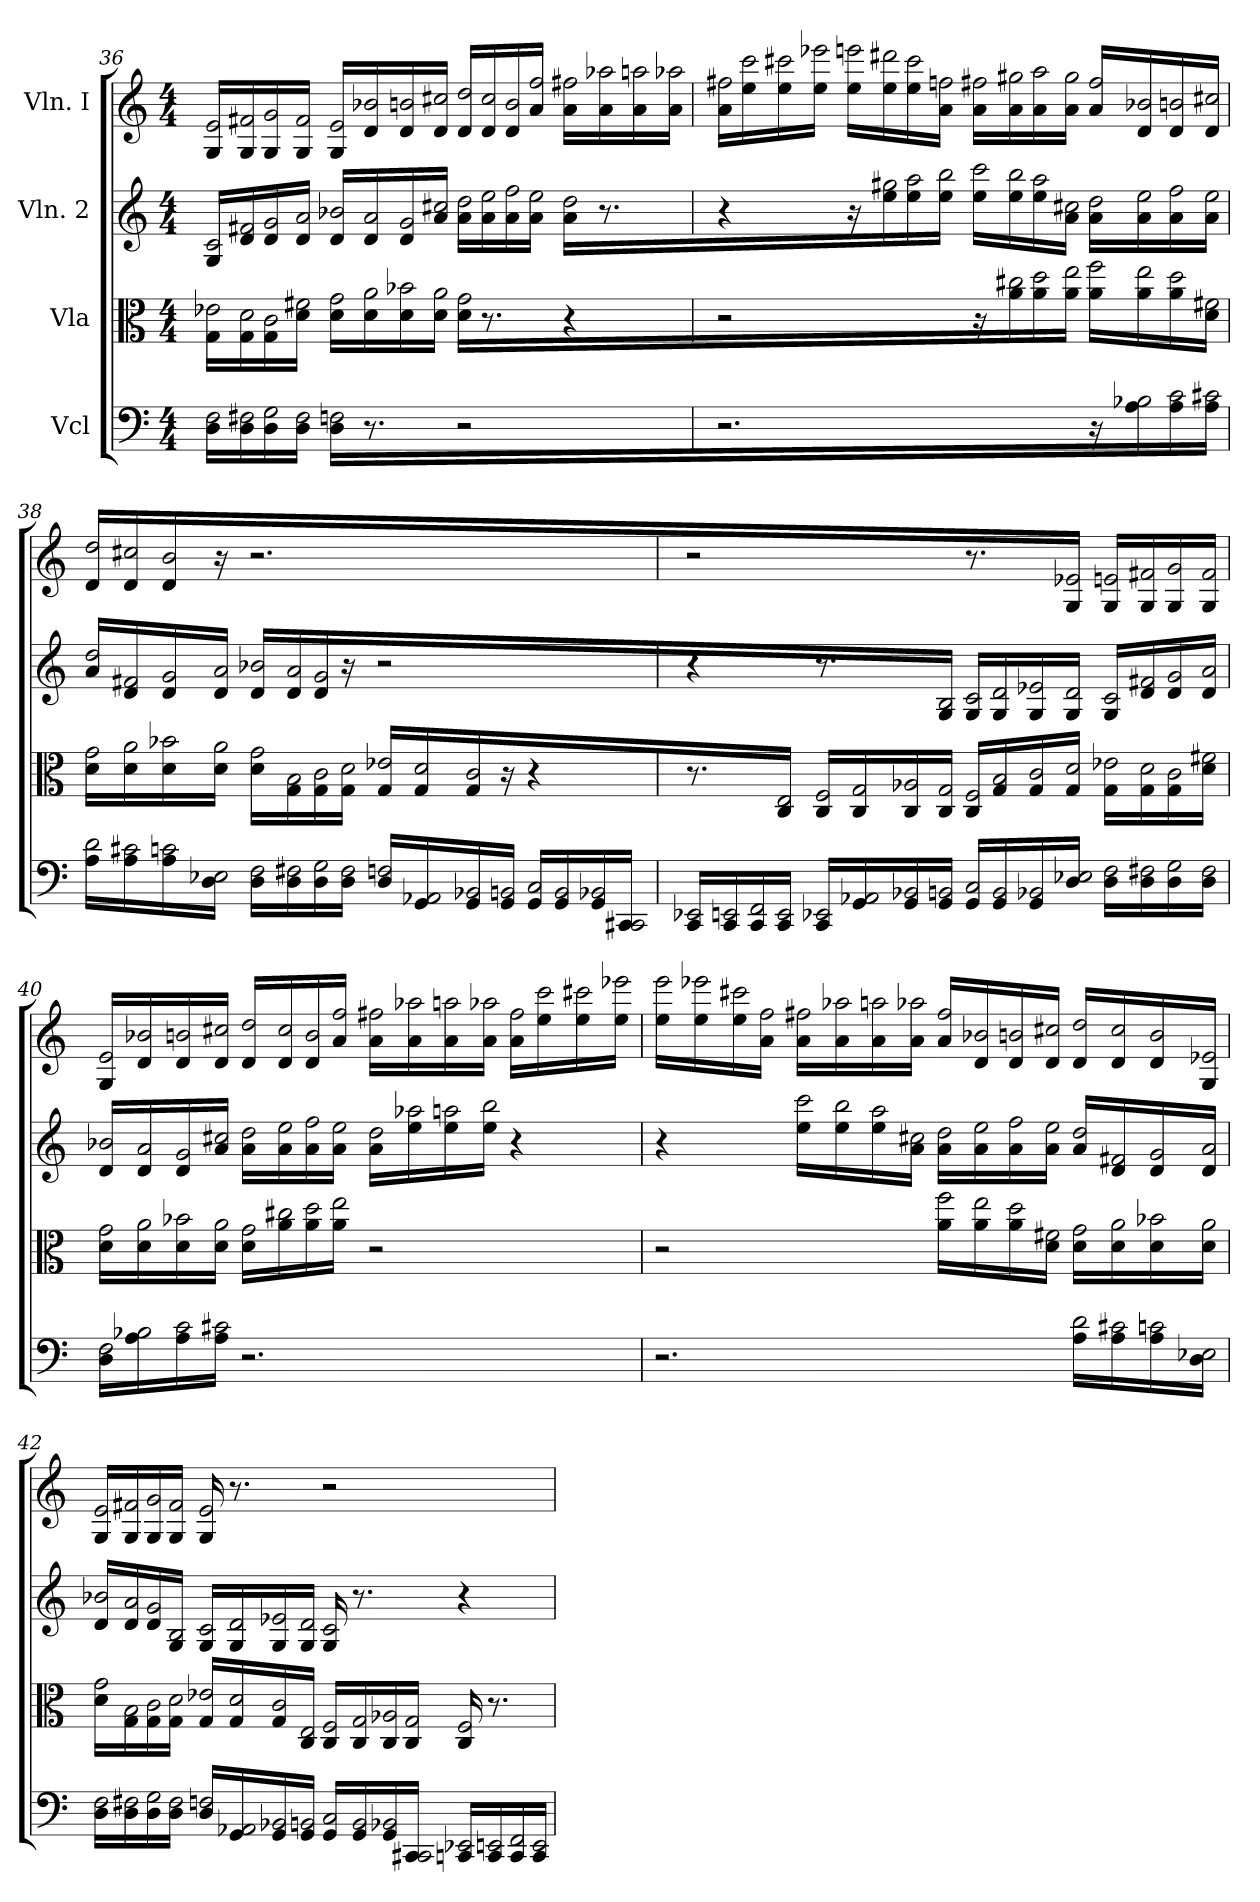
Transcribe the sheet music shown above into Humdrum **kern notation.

**kern	**kern	**kern	**kern
*part4	*part3	*part2	*part1
*staff4	*staff3	*staff2	*staff1
*I"Vcl	*I"Vla	*I"Vln. 2	*I"Vln. I
*clefF4	*clefC3	*clefG2	*clefG2
*k[]	*k[]	*k[]	*k[]
*C:	*C:	*C:	*C:
*M4/4	*M4/4	*M4/4	*M4/4
=36	=36	=36	=36
!LO:N:n=2:head=open	!LO:N:n=2:head=open	!LO:N:n=2:head=open	!LO:N:n=2:head=open
16D 16FLL	16G 16e-XLL	16G 16cLL	16G 16eLL
!LO:N:n=2:head=open	!LO:N:n=2:head=open	!LO:N:n=2:head=open	!LO:N:n=2:head=open
16D 16F#X	16G 16d	16d 16f#X	16G 16f#X
!LO:N:n=2:head=open	!LO:N:n=2:head=open	!LO:N:n=2:head=open	!LO:N:n=2:head=open
16D 16G	16G 16c	16d 16g	16G 16g
!LO:N:n=2:head=open	!LO:N:n=2:head=open	!LO:N:n=2:head=open	!LO:N:n=2:head=open
16D 16F#JJ	16d 16f#XJJ	16d 16aJJ	16G 16f#JJ
!LO:N:n=2:head=open	!LO:N:n=2:head=open	!LO:N:n=2:head=open	!LO:N:n=2:head=open
16D 16FnLL	16d 16gLL	16d 16b-XLL	16G 16eLL
!	!LO:N:n=2:head=open	!LO:N:n=2:head=open	!LO:N:n=2:head=open
8.r	16d 16a	16d 16a	16d 16b-X
!	!LO:N:n=2:head=open	!LO:N:n=2:head=open	!LO:N:n=2:head=open
.	16d 16b-X	16d 16g	16d 16bn
!	!LO:N:n=2:head=open	!LO:N:n=2:head=open	!LO:N:n=2:head=open
.	16d 16aJJ	16a 16cc#XJJ	16d 16cc#XJJ
!	!LO:N:n=2:head=open	!LO:N:n=2:head=open	!LO:N:n=2:head=open
2r	16d 16gLL	16a 16ddLL	16d 16ddLL
!	!	!LO:N:n=2:head=open	!LO:N:n=2:head=open
.	8.r	16a 16ee	16d 16cc#
!	!	!LO:N:n=2:head=open	!LO:N:n=2:head=open
.	.	16a 16ff	16d 16b
!	!	!LO:N:n=2:head=open	!LO:N:n=2:head=open
.	.	16a 16eeJJ	16a 16ffJJ
!	!	!LO:N:n=2:head=open	!LO:N:n=2:head=open
.	4r	16a 16ddLL	16a 16ff#XLL
!	!	!	!LO:N:n=2:head=open
.	.	8.r	16a 16aa-X
!	!	!	!LO:N:n=2:head=open
.	.	.	16a 16aan
!	!	!	!LO:N:n=2:head=open
.	.	.	16a 16aa-XJJ
=37	=37	=37	=37
!	!	!	!LO:N:n=2:head=open
2.r	2r	4r	16a 16ff#XLL
!	!	!	!LO:N:n=2:head=open
.	.	.	16ee 16ccc
!	!	!	!LO:N:n=2:head=open
.	.	.	16ee 16ccc#X
!	!	!	!LO:N:n=2:head=open
.	.	.	16ee 16eee-XJJ
!	!	!	!LO:N:n=2:head=open
.	.	16r	16ee 16eeenLL
!	!	!LO:N:n=2:head=open	!LO:N:n=2:head=open
.	.	16ee 16gg#X	16ee 16ddd#X
!	!	!LO:N:n=2:head=open	!LO:N:n=2:head=open
.	.	16ee 16aa	16ee 16ccc#
!	!	!LO:N:n=2:head=open	!LO:N:n=2:head=open
.	.	16ee 16bbJJ	16a 16ffnJJ
!	!	!LO:N:n=2:head=open	!LO:N:n=2:head=open
.	16r	16ee 16cccLL	16a 16ff#XLL
!	!LO:N:n=2:head=open	!LO:N:n=2:head=open	!LO:N:n=2:head=open
.	16a 16cc#X	16ee 16bb	16a 16gg#X
!	!LO:N:n=2:head=open	!LO:N:n=2:head=open	!LO:N:n=2:head=open
.	16a 16dd	16ee 16aa	16a 16aa
!	!LO:N:n=2:head=open	!LO:N:n=2:head=open	!LO:N:n=2:head=open
.	16a 16eeJJ	16a 16cc#XJJ	16a 16gg#JJ
!	!LO:N:n=2:head=open	!LO:N:n=2:head=open	!LO:N:n=2:head=open
16r	16a 16ffLL	16a 16ddLL	16a 16ff#LL
!LO:N:n=2:head=open	!LO:N:n=2:head=open	!LO:N:n=2:head=open	!LO:N:n=2:head=open
16A 16B-X	16a 16ee	16a 16ee	16d 16b-X
!LO:N:n=2:head=open	!LO:N:n=2:head=open	!LO:N:n=2:head=open	!LO:N:n=2:head=open
16A 16c	16a 16dd	16a 16ff	16d 16bn
!LO:N:n=2:head=open	!LO:N:n=2:head=open	!LO:N:n=2:head=open	!LO:N:n=2:head=open
16A 16c#XJJ	16d 16f#XJJ	16a 16eeJJ	16d 16cc#XJJ
=38	=38	=38	=38
!LO:N:n=2:head=open	!LO:N:n=2:head=open	!LO:N:n=2:head=open	!LO:N:n=2:head=open
16A 16dLL	16d 16gLL	16a 16ddLL	16d 16ddLL
!LO:N:n=2:head=open	!LO:N:n=2:head=open	!LO:N:n=2:head=open	!LO:N:n=2:head=open
16A 16c#X	16d 16a	16d 16f#X	16d 16cc#X
!LO:N:n=2:head=open	!LO:N:n=2:head=open	!LO:N:n=2:head=open	!LO:N:n=2:head=open
16A 16cn	16d 16b-X	16d 16g	16d 16b
!LO:N:n=2:head=open	!LO:N:n=2:head=open	!LO:N:n=2:head=open	!
16D 16E-XJJ	16d 16aJJ	16d 16aJJ	16r
!LO:N:n=2:head=open	!LO:N:n=2:head=open	!LO:N:n=2:head=open	!
16D 16FLL	16d 16gLL	16d 16b-XLL	2.r
!LO:N:n=2:head=open	!LO:N:n=2:head=open	!LO:N:n=2:head=open	!
16D 16F#X	16G 16B	16d 16a	.
!LO:N:n=2:head=open	!LO:N:n=2:head=open	!LO:N:n=2:head=open	!
16D 16G	16G 16c	16d 16g	.
!LO:N:n=2:head=open	!LO:N:n=2:head=open	!	!
16D 16F#JJ	16G 16dJJ	16r	.
!LO:N:n=2:head=open	!LO:N:n=2:head=open	!	!
16D 16FnLL	16G 16e-XLL	2r	.
!LO:N:n=2:head=open	!LO:N:n=2:head=open	!	!
16GG 16AA-X	16G 16d	.	.
!LO:N:n=2:head=open	!LO:N:n=2:head=open	!	!
16GG 16BB-X	16G 16c	.	.
!LO:N:n=2:head=open	!	!	!
16GG 16BBnJJ	16r	.	.
!LO:N:n=2:head=open	!	!	!
16GG 16CLL	4r	.	.
!LO:N:n=2:head=open	!	!	!
16GG 16BB	.	.	.
!LO:N:n=2:head=open	!	!	!
16GG 16BB-X	.	.	.
!LO:N:n=2:head=open	!	!	!
16CC 16CC#XJJ	.	.	.
=39	=39	=39	=39
!LO:N:n=2:head=open	!	!	!
16CC 16EE-XLL	8.r	4r	2r
!LO:N:n=2:head=open	!	!	!
16CC 16EEn	.	.	.
!LO:N:n=2:head=open	!	!	!
16CC 16FF	.	.	.
!LO:N:n=2:head=open	!LO:N:n=2:head=open	!	!
16CC 16EEJJ	16C 16EJJ	.	.
!LO:N:n=2:head=open	!LO:N:n=2:head=open	!	!
16CC 16EE-XLL	16C 16FLL	8.r	.
!LO:N:n=2:head=open	!LO:N:n=2:head=open	!	!
16GG 16AA-X	16C 16G	.	.
!LO:N:n=2:head=open	!LO:N:n=2:head=open	!	!
16GG 16BB-X	16C 16A-X	.	.
!LO:N:n=2:head=open	!LO:N:n=2:head=open	!LO:N:n=2:head=open	!
16GG 16BBnJJ	16C 16GJJ	16G 16BJJ	.
!LO:N:n=2:head=open	!LO:N:n=2:head=open	!LO:N:n=2:head=open	!
16GG 16CLL	16C 16FLL	16G 16cLL	8.r
!LO:N:n=2:head=open	!LO:N:n=2:head=open	!LO:N:n=2:head=open	!
16GG 16BB	16G 16B	16G 16d	.
!LO:N:n=2:head=open	!LO:N:n=2:head=open	!LO:N:n=2:head=open	!
16GG 16BB-X	16G 16c	16G 16e-X	.
!LO:N:n=2:head=open	!LO:N:n=2:head=open	!LO:N:n=2:head=open	!LO:N:n=2:head=open
16D 16E-XJJ	16G 16dJJ	16G 16dJJ	16G 16e-XJJ
!LO:N:n=2:head=open	!LO:N:n=2:head=open	!LO:N:n=2:head=open	!LO:N:n=2:head=open
16D 16FLL	16G 16e-XLL	16G 16cLL	16G 16enLL
!LO:N:n=2:head=open	!LO:N:n=2:head=open	!LO:N:n=2:head=open	!LO:N:n=2:head=open
16D 16F#X	16G 16d	16d 16f#X	16G 16f#X
!LO:N:n=2:head=open	!LO:N:n=2:head=open	!LO:N:n=2:head=open	!LO:N:n=2:head=open
16D 16G	16G 16c	16d 16g	16G 16g
!LO:N:n=2:head=open	!LO:N:n=2:head=open	!LO:N:n=2:head=open	!LO:N:n=2:head=open
16D 16F#JJ	16d 16f#XJJ	16d 16aJJ	16G 16f#JJ
=40	=40	=40	=40
!LO:N:n=2:head=open	!LO:N:n=2:head=open	!LO:N:n=2:head=open	!LO:N:n=2:head=open
16D 16FLL	16d 16gLL	16d 16b-XLL	16G 16eLL
!LO:N:n=2:head=open	!LO:N:n=2:head=open	!LO:N:n=2:head=open	!LO:N:n=2:head=open
16A 16B-X	16d 16a	16d 16a	16d 16b-X
!LO:N:n=2:head=open	!LO:N:n=2:head=open	!LO:N:n=2:head=open	!LO:N:n=2:head=open
16A 16c	16d 16b-X	16d 16g	16d 16bn
!LO:N:n=2:head=open	!LO:N:n=2:head=open	!LO:N:n=2:head=open	!LO:N:n=2:head=open
16A 16c#XJJ	16d 16aJJ	16a 16cc#XJJ	16d 16cc#XJJ
!	!LO:N:n=2:head=open	!LO:N:n=2:head=open	!LO:N:n=2:head=open
2.r	16d 16gLL	16a 16ddLL	16d 16ddLL
!	!LO:N:n=2:head=open	!LO:N:n=2:head=open	!LO:N:n=2:head=open
.	16a 16cc#X	16a 16ee	16d 16cc#
!	!LO:N:n=2:head=open	!LO:N:n=2:head=open	!LO:N:n=2:head=open
.	16a 16dd	16a 16ff	16d 16b
!	!LO:N:n=2:head=open	!LO:N:n=2:head=open	!LO:N:n=2:head=open
.	16a 16eeJJ	16a 16eeJJ	16a 16ffJJ
!	!	!LO:N:n=2:head=open	!LO:N:n=2:head=open
.	2r	16a 16ddLL	16a 16ff#XLL
!	!	!LO:N:n=2:head=open	!LO:N:n=2:head=open
.	.	16ee 16aa-X	16a 16aa-X
!	!	!LO:N:n=2:head=open	!LO:N:n=2:head=open
.	.	16ee 16aan	16a 16aan
!	!	!LO:N:n=2:head=open	!LO:N:n=2:head=open
.	.	16ee 16bbJJ	16a 16aa-XJJ
!	!	!	!LO:N:n=2:head=open
.	.	4r	16a 16ff#LL
!	!	!	!LO:N:n=2:head=open
.	.	.	16ee 16ccc
!	!	!	!LO:N:n=2:head=open
.	.	.	16ee 16ccc#X
!	!	!	!LO:N:n=2:head=open
.	.	.	16ee 16eee-XJJ
=41	=41	=41	=41
!	!	!	!LO:N:n=2:head=open
2.r	2r	4r	16ee 16eeeLL
!	!	!	!LO:N:n=2:head=open
.	.	.	16ee 16eee-X
!	!	!	!LO:N:n=2:head=open
.	.	.	16ee 16ccc#X
!	!	!	!LO:N:n=2:head=open
.	.	.	16a 16ffJJ
!	!	!LO:N:n=2:head=open	!LO:N:n=2:head=open
.	.	16ee 16cccLL	16a 16ff#XLL
!	!	!LO:N:n=2:head=open	!LO:N:n=2:head=open
.	.	16ee 16bb	16a 16aa-X
!	!	!LO:N:n=2:head=open	!LO:N:n=2:head=open
.	.	16ee 16aa	16a 16aan
!	!	!LO:N:n=2:head=open	!LO:N:n=2:head=open
.	.	16a 16cc#XJJ	16a 16aa-XJJ
!	!LO:N:n=2:head=open	!LO:N:n=2:head=open	!LO:N:n=2:head=open
.	16a 16ffLL	16a 16ddLL	16a 16ff#LL
!	!LO:N:n=2:head=open	!LO:N:n=2:head=open	!LO:N:n=2:head=open
.	16a 16ee	16a 16ee	16d 16b-X
!	!LO:N:n=2:head=open	!LO:N:n=2:head=open	!LO:N:n=2:head=open
.	16a 16dd	16a 16ff	16d 16bn
!	!LO:N:n=2:head=open	!LO:N:n=2:head=open	!LO:N:n=2:head=open
.	16d 16f#XJJ	16a 16eeJJ	16d 16cc#XJJ
!LO:N:n=2:head=open	!LO:N:n=2:head=open	!LO:N:n=2:head=open	!LO:N:n=2:head=open
16A 16dLL	16d 16gLL	16a 16ddLL	16d 16ddLL
!LO:N:n=2:head=open	!LO:N:n=2:head=open	!LO:N:n=2:head=open	!LO:N:n=2:head=open
16A 16c#X	16d 16a	16d 16f#X	16d 16cc#
!LO:N:n=2:head=open	!LO:N:n=2:head=open	!LO:N:n=2:head=open	!LO:N:n=2:head=open
16A 16cn	16d 16b-X	16d 16g	16d 16b
!LO:N:n=2:head=open	!LO:N:n=2:head=open	!LO:N:n=2:head=open	!LO:N:n=2:head=open
16D 16E-XJJ	16d 16aJJ	16d 16aJJ	16G 16e-XJJ
=42	=42	=42	=42
!LO:N:n=2:head=open	!LO:N:n=2:head=open	!LO:N:n=2:head=open	!LO:N:n=2:head=open
16D 16FLL	16d 16gLL	16d 16b-XLL	16G 16eLL
!LO:N:n=2:head=open	!LO:N:n=2:head=open	!LO:N:n=2:head=open	!LO:N:n=2:head=open
16D 16F#X	16G 16B	16d 16a	16G 16f#X
!LO:N:n=2:head=open	!LO:N:n=2:head=open	!LO:N:n=2:head=open	!LO:N:n=2:head=open
16D 16G	16G 16c	16d 16g	16G 16g
!LO:N:n=2:head=open	!LO:N:n=2:head=open	!LO:N:n=2:head=open	!LO:N:n=2:head=open
16D 16F#JJ	16G 16dJJ	16G 16BJJ	16G 16f#JJ
!LO:N:n=2:head=open	!LO:N:n=2:head=open	!LO:N:n=2:head=open	!LO:N:n=2:head=open
16D 16FnLL	16G 16e-XLL	16G 16cLL	16G 16eLL
!LO:N:n=2:head=open	!LO:N:n=2:head=open	!LO:N:n=2:head=open	!
16GG 16AA-X	16G 16d	16G 16d	8.r
!LO:N:n=2:head=open	!LO:N:n=2:head=open	!LO:N:n=2:head=open	!
16GG 16BB-X	16G 16c	16G 16e-X	.
!LO:N:n=2:head=open	!LO:N:n=2:head=open	!LO:N:n=2:head=open	!
16GG 16BBnJJ	16C 16EJJ	16G 16dJJ	.
!LO:N:n=2:head=open	!LO:N:n=2:head=open	!LO:N:n=2:head=open	!
16GG 16CLL	16C 16FLL	16G 16cLL	2r
!LO:N:n=2:head=open	!LO:N:n=2:head=open	!	!
16GG 16BB	16C 16G	8.r	.
!LO:N:n=2:head=open	!LO:N:n=2:head=open	!	!
16GG 16BB-X	16C 16A-X	.	.
!LO:N:n=2:head=open	!LO:N:n=2:head=open	!	!
16CC 16CC#XJJ	16C 16GJJ	.	.
!LO:N:n=2:head=open	!LO:N:n=2:head=open	!	!
16CCn 16EE-XLL	16C 16FLL	4r	.
!LO:N:n=2:head=open	!	!	!
16CC 16EEn	8.r	.	.
!LO:N:n=2:head=open	!	!	!
16CC 16FF	.	.	.
!LO:N:n=2:head=open	!	!	!
16CC 16EEJJ	.	.	.
=	=	=	=
*-	*-	*-	*-
